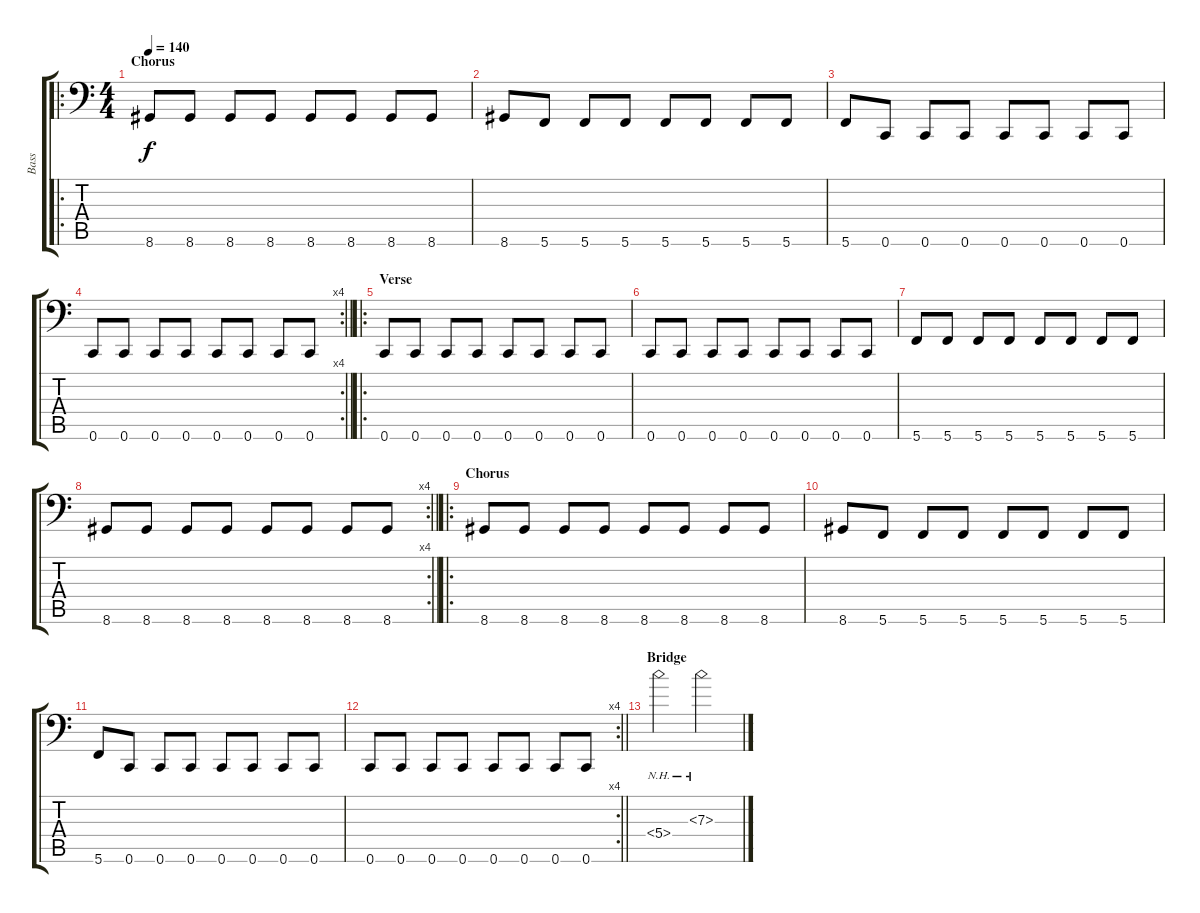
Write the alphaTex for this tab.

\track ("Bass" "Bass") {instrument electricbasspick}
\staff {score tabs}
\tuning (D3 A2 F2 C2 G1 C1) {hide}
\ro
\ts (4 4)
\section ("" "Chorus")
\tempo 140
\clef f4
\ks c
8.6.8{dy f} 8.6.8 8.6.8 8.6.8 8.6.8 8.6.8 8.6.8 8.6.8 |
8.6.8 5.6.8 5.6.8 5.6.8 5.6.8 5.6.8 5.6.8 5.6.8 |
5.6.8 0.6.8 0.6.8 0.6.8 0.6.8 0.6.8 0.6.8 0.6.8 |
\rc 4
\barLineRight lightlight
0.6.8 0.6.8 0.6.8 0.6.8 0.6.8 0.6.8 0.6.8 0.6.8 |
\ro
\section ("" "Verse")
0.6.8 0.6.8 0.6.8 0.6.8 0.6.8 0.6.8 0.6.8 0.6.8 |
0.6.8 0.6.8 0.6.8 0.6.8 0.6.8 0.6.8 0.6.8 0.6.8 |
5.6.8 5.6.8 5.6.8 5.6.8 5.6.8 5.6.8 5.6.8 5.6.8 |
\rc 4
\barLineRight lightlight
8.6.8 8.6.8 8.6.8 8.6.8 8.6.8 8.6.8 8.6.8 8.6.8 |
\ro
\section ("" "Chorus")
8.6.8 8.6.8 8.6.8 8.6.8 8.6.8 8.6.8 8.6.8 8.6.8 |
8.6.8 5.6.8 5.6.8 5.6.8 5.6.8 5.6.8 5.6.8 5.6.8 |
5.6.8 0.6.8 0.6.8 0.6.8 0.6.8 0.6.8 0.6.8 0.6.8 |
\rc 4
\barLineRight lightlight
0.6.8 0.6.8 0.6.8 0.6.8 0.6.8 0.6.8 0.6.8 0.6.8 |
\section ("" "Bridge")
5.4{nh}.2 7.3{nh}.2
